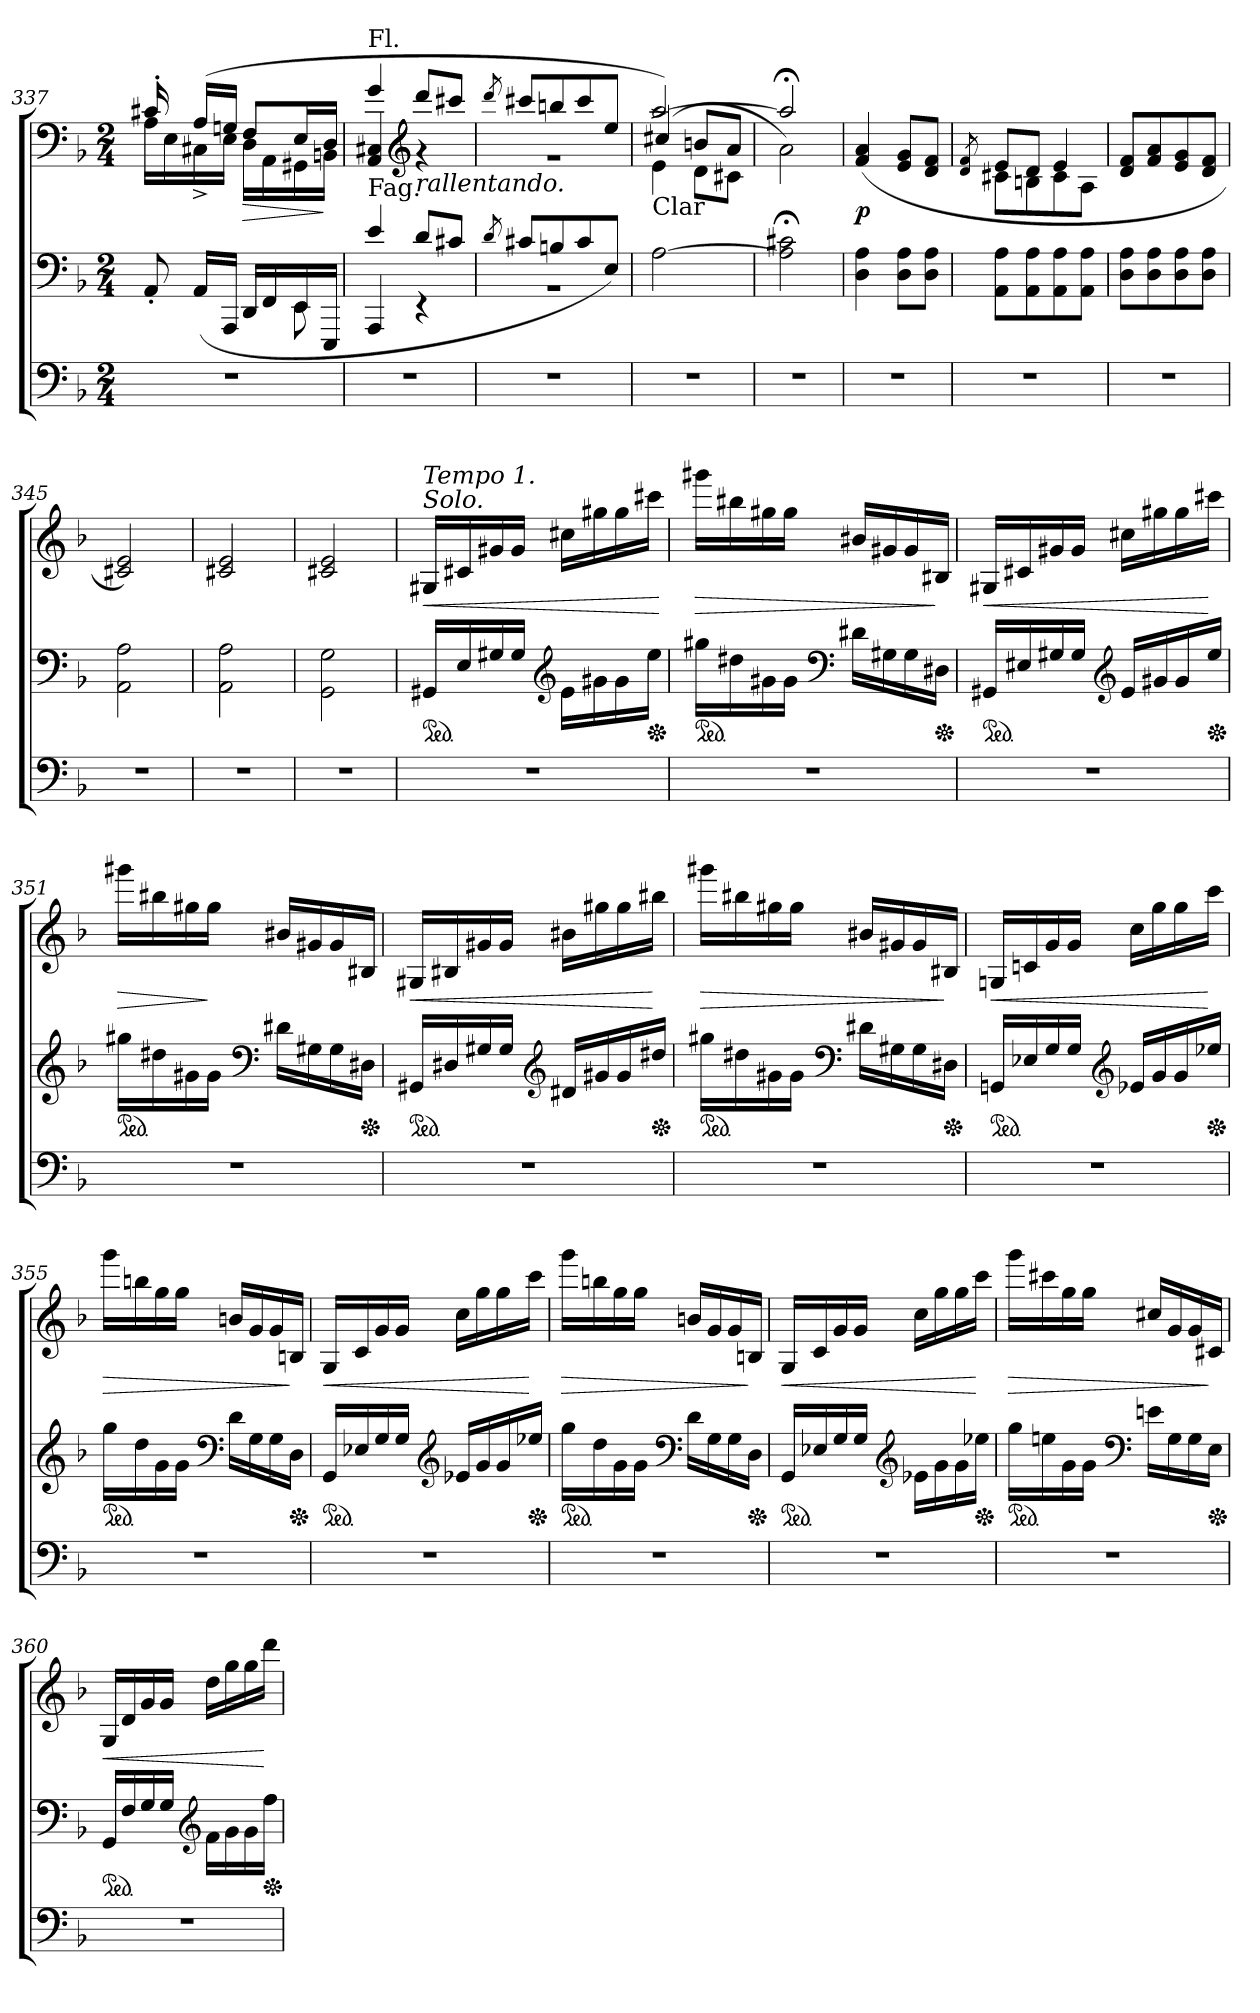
**kern	**kern	**kern	**dynam
*part3	*part2	*part1	*part1
*staff3	*staff2	*staff1	*staff1
*clefF4	*clefF4	*clefF4	*
*k[b-]	*k[b-]	*k[b-]	*
*M2/4	*M2/4	*M2/4	*
=337	=337	=337	=337
*	*^	*^	*
2r	8AA'<	8rAAAyy	16c#X'>	16ALL	.
.	.	.	16ryy	16E	.
.	(<16AALL	8rCCyy	(16ALL	16C#X^<	.
.	16AAAJJ	.	16GnJJ	16EJJ	.
!	!	!	!	!	!LO:HP:b
.	16DDLL	8rFFFyy	8FL	16DLL	>
.	16FF	.	.	16AA	.
.	16EE	8EE\	16EL	16GG#X	.
.	16EEEJJ	.	16DJJ	16BBnJJ	]
=338	=338	=338	=338	=338	=338
!	!	!	!LO:TX:a:t=Fl.	!	!
!	!LO:TX:a:t=Fag.	!	!	!	!
2r	(4e!	4AAA/)	(4g!	4AA/ 4C#X/)	.
*	*	*	*clefG2	*	*
!	!	!	!LO:TX:b:i:t=rallentando.	!	!
.	8d!L	4rEE	8ddd!L	4r	.
.	8c#X!J	.	8ccc#X!J	.	.
=339	=339	=339	=339	=339	=339
.	8qd!/	.	8qddd!/	.	.
2r	8c#X!L	2rBB	8ccc#X!/L	2rg	.
.	8Bn!	.	8bbn!/	.	.
.	8c#!	.	8ccc#!/	.	.
.	8E!J)	.	8ee!/J	.	.
*	*v	*v	*	*	*
=340	=340	=340	=340	=340
*	*	*	*^	*
!	!	!LO:TX:b:t=Clar	!	!	!
2r	[2A!	[2aa!)	(>4cc#X!/	4e^<!\	.
.	.	.	8bn!/L	8d!\L	.
.	.	.	8a!/J	8c#X!\J	.
*	*	*	*v	*v	*
=341	=341	=341	=341	=341
2r	2A!];< 2c#X!;<	2aa;<!]	2a!)	.
=342	=342	=342	=342	=342
!	!	!LO:TX:a:i:t=poco piu lento.	!	!
!	!	!	!	!LO:DY:b
*	*	*v	*v	*
2r	4D! 4A!	(>4f! 4a!	p
.	8D!\ 8A!\L	8e! 8g!L	.
.	8D!\ 8A!\J	8d! 8f!J	.
=343	=343	=343	=343
.	.	8qd!/ 8qf!/	.
*	*	*^	*
2r	8AA!\ 8A!\L	8e!L	8c#X!\L	.
.	8AA!\ 8A!\	8d!J	8Bn!\	.
.	8AA!\ 8A!\	4e!	8c#!\	.
.	8AA!\ 8A!\J	.	8A!\J	.
*	*	*v	*v	*
=344	=344	=344	=344
2r	8D!\ 8A!\L	8d! 8f!L	.
.	8D!\ 8A!\	8f! 8a!	.
.	8D!\ 8A!\	8e! 8g!	.
.	8D!\ 8A!\J	8d! 8f!J	.
=345	=345	=345	=345
2r	2AA! 2A!	2c#X! 2e!)	.
=346	=346	=346	=346
2r	2AA! 2A!	2c#X! 2e!	.
=347	=347	=347	=347
2r	2GG!\ 2G!\	2c#X! 2e!	.
=348	=348	=348	=348
!	!	!LO:TX:a:i:t=Solo.	!
!	!	!LO:TX:a:i:t=Tempo 1.	!
!	!	!	!LO:HP:b
*	*ped	*	*
2r	16GG#XLL	16G#XLL	<
.	16E	16c#X	.
.	16G#X	16g#X	.
.	16G#JJ	16g#JJ	.
*	*clefG2	*	*
.	16e\LL	16cc#XLL	.
.	16g#X\	16gg#X	.
.	16g#\	16gg#	.
*	*Xped	*	*
.	16ee\JJ	16ccc#XJJ	.
.	.	.	[
=349	=349	=349	=349
!	!	!	!LO:HP:b
*	*ped	*	*
2r	16gg#XLL	16ggg#XLL	>
.	16dd#X	16bb#X	.
.	16g#X	16gg#X	.
.	16g#JJ	16gg#JJ	.
*	*clefF4	*	*
.	16d#XLL	16b#XLL	.
.	16G#X	16g#X	.
.	16G#	16g#	.
*	*Xped	*	*
.	16D#XJJ	16B#XJJ	]
=350	=350	=350	=350
!	!	!	!LO:HP:b
*	*ped	*	*
2r	16GG#X/LL	16G#XLL	<
.	16E#X/	16c#X	.
.	16G#X/	16g#X	.
.	16G#/JJ	16g#JJ	.
*	*clefG2	*	*
.	16e/LL	16cc#XLL	.
.	16g#X/	16gg#X	.
.	16g#/	16gg#	.
*	*Xped	*	*
.	16ee/JJ	16ccc#XJJ	[
=351	=351	=351	=351
!	!	!	!LO:HP:b
*	*ped	*	*
2r	16gg#XLL	16ggg#XLL	>
.	16dd#X	16bb#X	.
.	16g#X	16gg#X	.
.	16g#JJ	16gg#JJ	]
*	*clefF4	*	*
.	16d#XLL	16b#XLL	.
.	16G#X	16g#X	.
.	16G#	16g#	.
*	*Xped	*	*
.	16D#XJJ	16B#XJJ	.
=352	=352	=352	=352
!	!	!	!LO:HP:b
*	*ped	*	*
2r	16GG#X/LL	16G#XLL	<
.	16D#X/	16B#X	.
.	16G#X/	16g#X	.
.	16G#/JJ	16g#JJ	.
*	*clefG2	*	*
.	16d#X/LL	16b#XLL	.
.	16g#X/	16gg#X	.
.	16g#/	16gg#	.
*	*Xped	*	*
.	16dd#X/JJ	16bb#XJJ	[
=353	=353	=353	=353
!	!	!	!LO:HP:b
*	*ped	*	*
2r	16gg#XLL	16ggg#XLL	>
.	16dd#X	16bb#X	.
.	16g#X	16gg#X	.
.	16g#JJ	16gg#JJ	.
*	*clefF4	*	*
.	16d#XLL	16b#XLL	.
.	16G#X	16g#X	.
.	16G#	16g#	.
*	*Xped	*	*
.	16D#XJJ	16B#XJJ	]
=354	=354	=354	=354
!	!	!	!LO:HP:b
*	*ped	*	*
2r	16GGn/LL	16GnLL	<
.	16E-X/	16cn	.
.	16G/	16g	.
.	16G/JJ	16gJJ	.
*	*clefG2	*	*
.	16e-X/LL	16ccLL	.
.	16g/	16gg	.
.	16g/	16gg	.
*	*Xped	*	*
.	16ee-X/JJ	16cccJJ	[
=355	=355	=355	=355
!	!	!	!LO:HP:b
*	*ped	*	*
2r	16ggLL	16gggLL	>
.	16dd	16bbn	.
.	16g	16gg	.
.	16gJJ	16ggJJ	.
*	*clefF4	*	*
.	16dLL	16bnLL	.
.	16G	16g	.
.	16G	16g	.
*	*Xped	*	*
.	16DJJ	16BnJJ	]
=356	=356	=356	=356
!	!	!	!LO:HP:b
*	*ped	*	*
2r	16GG/LL	16GLL	<
.	16E-X/	16c	.
.	16G/	16g	.
.	16G/JJ	16gJJ	.
*	*clefG2	*	*
.	16e-X/LL	16ccLL	.
.	16g/	16gg	.
.	16g/	16gg	.
*	*Xped	*	*
.	16ee-X/JJ	16cccJJ	[
=357	=357	=357	=357
!	!	!	!LO:HP:b
*	*ped	*	*
2r	16ggLL	16gggLL	>
.	16dd	16bbn	.
.	16g	16gg	.
.	16gJJ	16ggJJ	.
*	*clefF4	*	*
.	16dLL	16bnLL	.
.	16G	16g	.
.	16G	16g	.
*	*Xped	*	*
.	16DJJ	16BnJJ	]
=358	=358	=358	=358
!	!	!	!LO:HP:b
*	*ped	*	*
2r	16GG/LL	16GLL	<
.	16E-X/	16c	.
.	16G/	16g	.
.	16G/JJ	16gJJ	.
*	*clefG2	*	*
.	16e-XLL	16ccLL	.
.	16g	16gg	.
.	16g\	16gg	.
*	*Xped	*	*
.	16ee-XJJ	16cccJJ	[
=359	=359	=359	=359
!	!	!	!LO:HP:b
*	*ped	*	*
2r	16ggLL	16gggLL	>
.	16een	16ccc#X	.
.	16g	16gg	.
.	16gJJ	16ggJJ	.
*	*clefF4	*	*
.	16enLL	16cc#XLL	.
.	16G	16g	.
.	16G	16g	.
*	*Xped	*	*
.	16EJJ	16c#XJJ	]
=360	=360	=360	=360
!	!	!	!LO:HP:b
*	*ped	*	*
2r	16GG/LL	16GLL	<
.	16F/	16d	.
.	16G/	16g	.
.	16G/JJ	16gJJ	.
*	*clefG2	*	*
.	16f\LL	16ddLL	.
.	16g\	16gg	.
.	16g\	16gg	.
*	*Xped	*	*
.	16ff\JJ	16dddJJ	[
=	=	=	=
*-	*-	*-	*-
